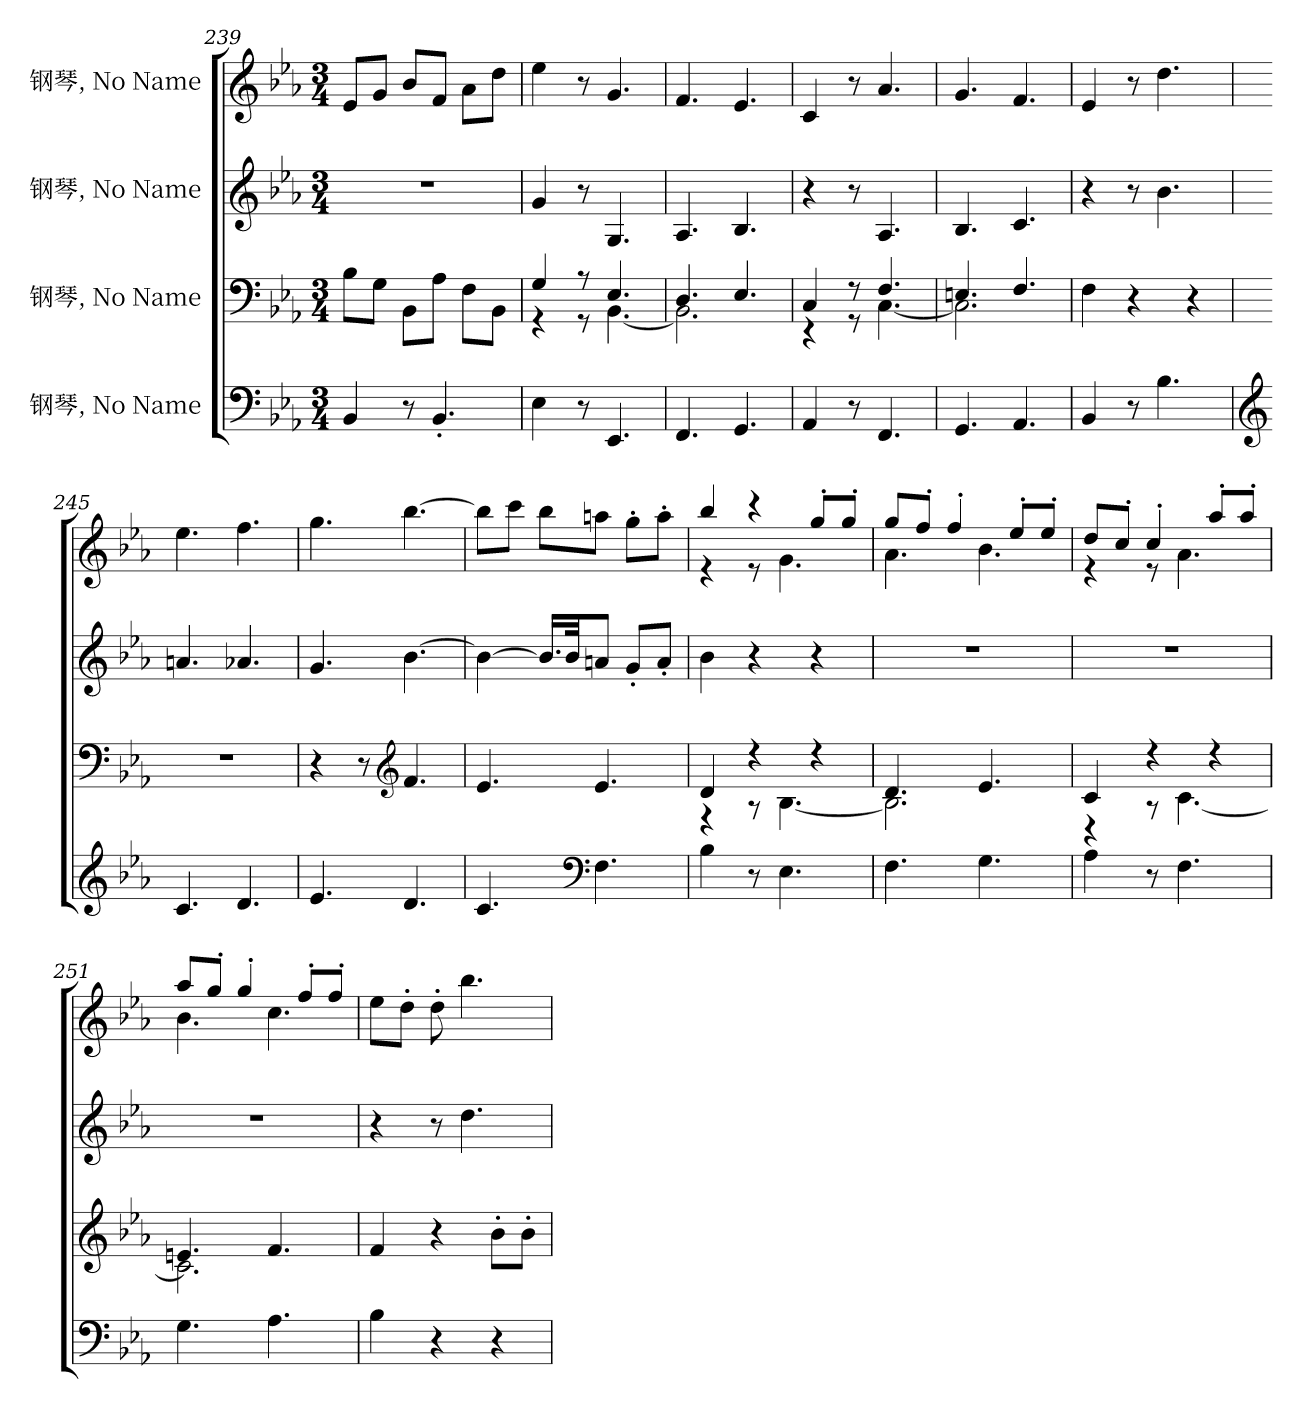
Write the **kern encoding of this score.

**kern	**kern	**kern	**kern
*part4	*part3	*part2	*part1
*staff4	*staff3	*staff2	*staff1
*I"钢琴, No Name	*I"钢琴, No Name	*I"钢琴, No Name	*I"钢琴, No Name
*clefF4	*clefF4	*clefG2	*clefG2
*k[b-e-a-]	*k[b-e-a-]	*k[b-e-a-]	*k[b-e-a-]
*M3/4	*M3/4	*M3/4	*M3/4
=239	=239	=239	=239
4BB-/	8B-\L	2.r	8e-/L
.	8G\J	.	8g/J
8r	8BB-\L	.	8b-/L
4.BB-'/	8A-\J	.	8f/J
.	8F\L	.	8a-\L
.	8BB-\J	.	8dd\J
=240	=240	=240	=240
*	*	*	*MM167
*	*^	*	*
4E-\	4G/	4r	4g/	4ee-\
8r	8r	8r	8r	8r
*	*	*	*	*MM181
4.EE-/	4.E-/	[4.BB-\	4.G/	4.g/
=241	=241	=241	=241	=241
4.FF/	4.D/	2.BB-\]	4.A-/	4.f/
4.GG/	4.E-/	.	4.B-/	4.e-/
=242	=242	=242	=242	=242
4AA-/	4C/	4r	4r	4c/
*	*	*	*	*MM179
8r	8r	8r	8r	8r
*	*	*	*	*MM181
4.FF/	4.F/	[4.C\	4.A-/	4.a-/
=243	=243	=243	=243	=243
4.GG/	4.En/	2.C\]	4.B-/	4.g/
4.AA-/	4.F/	.	4.c/	4.f/
*	*v	*v	*	*
=244	=244	=244	=244
4BB-/	4F\	4r	4e-/
*	*	*	*MM179
8r	4r	8r	8r
*	*	*	*MM181
4.B-\	.	4.b-\	4.dd\
.	4r	.	.
!!LO:LB:g=z
=245	=245	=245	=245
*clefG2	*	*	*
4.c/	2.r	4.an/	4.ee-\
4.d/	.	4.a-X/	4.ff\
=246	=246	=246	=246
4.e-/	4r	4.g/	4.gg\
.	8r	.	.
*	*clefG2	*	*
*	*	*	*MM181
4.d/	4.f/	[4.b-\	[4.bb-\
=247	=247	=247	=247
4.c/	4.e-/	4b-\_	8bb-\L]
.	.	.	8ccc\J
.	.	16.b-/LL]	8bb-\L
.	.	32b-/JK	.
*clefF4	*	*	*
4.F\	4.e-/	8an/J	8aan\J
.	.	8g'/L	8gg'\L
.	.	8a'/J	8aa'\J
=248	=248	=248	=248
*	*^	*	*^
4B-\	4d/	4r	4b-\	4bb-/	4r
8r	4r	8r	4r	4r	8r
*	*	*	*	*MM181	*
4.E-\	.	[4.B-\	.	.	4.g\
.	4r	.	4r	8gg'/L	.
.	.	.	.	8gg'/J	.
=249	=249	=249	=249	=249	=249
4.F\	4.d/	2.B-\]	2.r	8gg/L	4.a-\
.	.	.	.	8ff'/J	.
.	.	.	.	4ff'/	.
4.G\	4.e-/	.	.	.	4.b-\
.	.	.	.	8ee-'/L	.
.	.	.	.	8ee-'/J	.
=250	=250	=250	=250	=250	=250
4A-\	4c/	4r	2.r	8dd/L	4r
.	.	.	.	8cc'/J	.
*	*	*	*	*MM179	*
8r	4r	8r	.	4cc'/	8r
*	*	*	*	*MM181	*
4.F\	.	[4.c\	.	.	4.a-\
.	4r	.	.	8aa-'/L	.
.	.	.	.	8aa-'/J	.
!!LO:PB:g=z	!!
=251	=251	=251	=251	=251	=251
4.G\	4.en/	2.c\]	2.r	8aa-/L	4.b-\
.	.	.	.	8gg'/J	.
.	.	.	.	4gg'/	.
4.A-\	4.f/	.	.	.	4.cc\
.	.	.	.	8ff'/L	.
.	.	.	.	8ff'/J	.
*	*v	*v	*	*v	*v
=252	=252	=252	=252
4B-\	4f/	4r	8ee-\L
.	.	.	8dd'\J
*	*	*	*MM179
4r	4r	8r	8dd'\
*	*	*	*MM181
.	.	4.dd\	4.bb-\
4r	8b-'\L	.	.
.	8b-'\J	.	.
=	=	=	=
*-	*-	*-	*-
